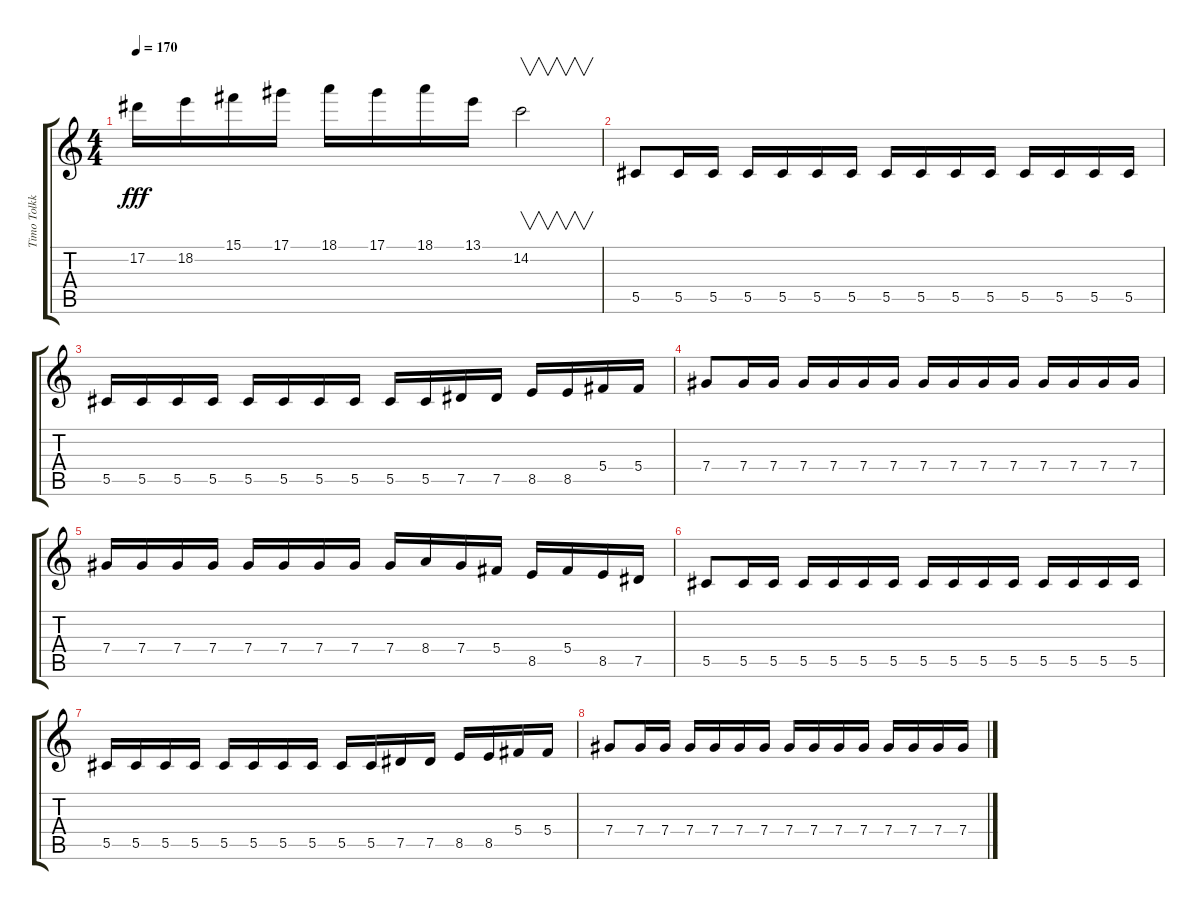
\track ("Timo Tolkki (Lead Guitar)" "Timo Tolkk") {instrument overdrivenguitar}
\staff {score tabs}
\tuning (Eb4 Bb3 Gb3 Db3 Ab2 Eb2) {hide}
\ts (4 4)
\tempo 170
\clef g2
\ks c
17.2.16{dy fff} 18.2.16 15.1.16 17.1.16 18.1.16 17.1.16 18.1.16 13.1.16 14.2.2{v} |
5.5.8 5.5.16 5.5.16 5.5.16 5.5.16 5.5.16 5.5.16 5.5.16 5.5.16 5.5.16 5.5.16 5.5.16 5.5.16 5.5.16 5.5.16 |
5.5.16 5.5.16 5.5.16 5.5.16 5.5.16 5.5.16 5.5.16 5.5.16 5.5.16 5.5.16 7.5.16 7.5.16 8.5.16 8.5.16 5.4.16 5.4.16 |
7.4.8 7.4.16 7.4.16 7.4.16 7.4.16 7.4.16 7.4.16 7.4.16 7.4.16 7.4.16 7.4.16 7.4.16 7.4.16 7.4.16 7.4.16 |
7.4.16 7.4.16 7.4.16 7.4.16 7.4.16 7.4.16 7.4.16 7.4.16 7.4.16 8.4.16 7.4.16 5.4.16 8.5.16 5.4.16 8.5.16 7.5.16 |
5.5.8 5.5.16 5.5.16 5.5.16 5.5.16 5.5.16 5.5.16 5.5.16 5.5.16 5.5.16 5.5.16 5.5.16 5.5.16 5.5.16 5.5.16 |
5.5.16 5.5.16 5.5.16 5.5.16 5.5.16 5.5.16 5.5.16 5.5.16 5.5.16 5.5.16 7.5.16 7.5.16 8.5.16 8.5.16 5.4.16 5.4.16 |
7.4.8 7.4.16 7.4.16 7.4.16 7.4.16 7.4.16 7.4.16 7.4.16 7.4.16 7.4.16 7.4.16 7.4.16 7.4.16 7.4.16 7.4.16
